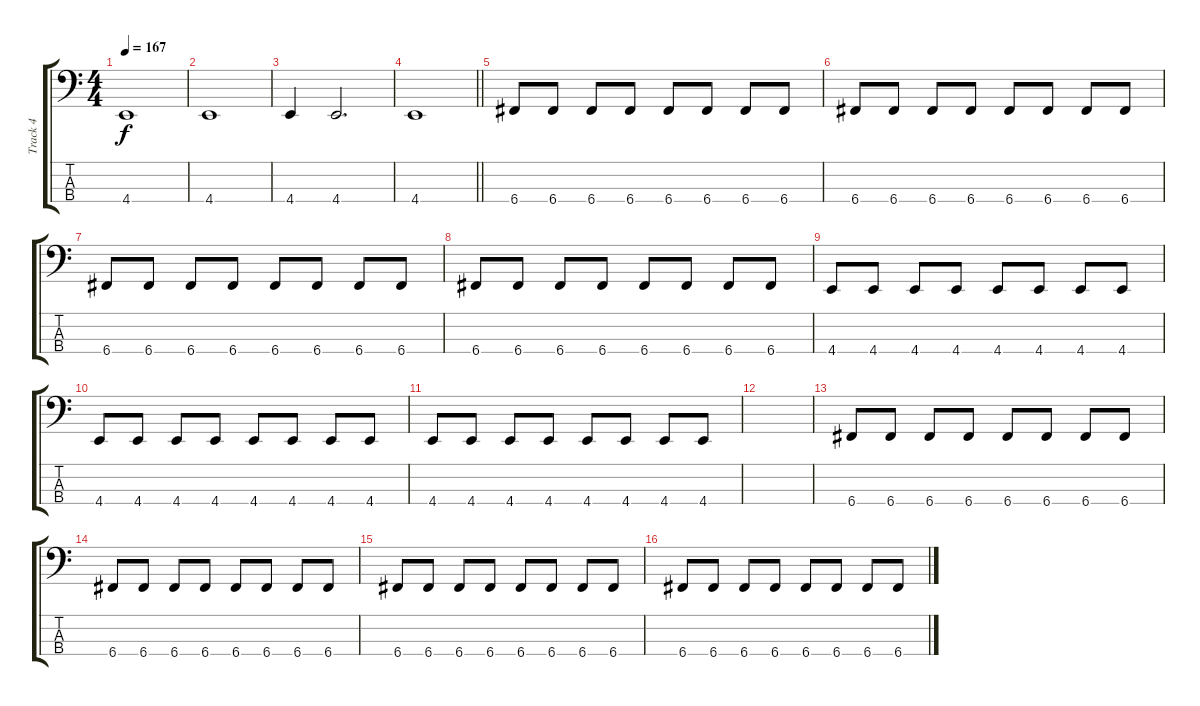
\track ("Track 4" "Track 4") {instrument electricbasspick}
\staff {score tabs}
\tuning (F2 C2 G1 C1) {hide}
\ts (4 4)
\tempo 167
\clef f4
\ks c
4.4.1{dy f} |
4.4.1 |
4.4.4 4.4.2{d} |
\barLineRight lightlight
4.4.1 |
6.4.8 6.4.8 6.4.8 6.4.8 6.4.8 6.4.8 6.4.8 6.4.8 |
6.4.8 6.4.8 6.4.8 6.4.8 6.4.8 6.4.8 6.4.8 6.4.8 |
6.4.8 6.4.8 6.4.8 6.4.8 6.4.8 6.4.8 6.4.8 6.4.8 |
6.4.8 6.4.8 6.4.8 6.4.8 6.4.8 6.4.8 6.4.8 6.4.8 |
4.4.8 4.4.8 4.4.8 4.4.8 4.4.8 4.4.8 4.4.8 4.4.8 |
4.4.8 4.4.8 4.4.8 4.4.8 4.4.8 4.4.8 4.4.8 4.4.8 |
4.4.8 4.4.8 4.4.8 4.4.8 4.4.8 4.4.8 4.4.8 4.4.8 |
|
6.4.8 6.4.8 6.4.8 6.4.8 6.4.8 6.4.8 6.4.8 6.4.8 |
6.4.8 6.4.8 6.4.8 6.4.8 6.4.8 6.4.8 6.4.8 6.4.8 |
6.4.8 6.4.8 6.4.8 6.4.8 6.4.8 6.4.8 6.4.8 6.4.8 |
6.4.8 6.4.8 6.4.8 6.4.8 6.4.8 6.4.8 6.4.8 6.4.8
